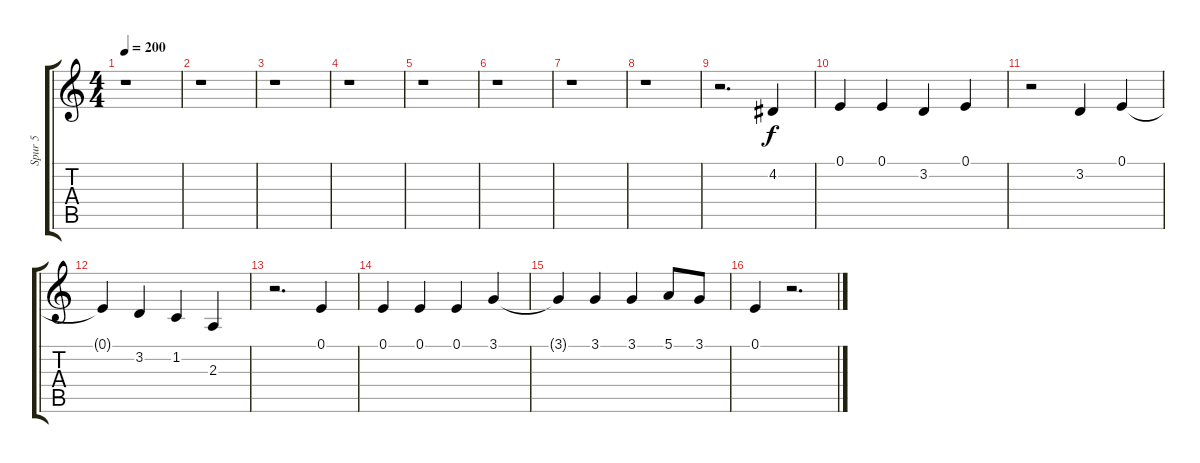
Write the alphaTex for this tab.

\track ("Spur 5" "Spur 5") {instrument pad3polysynth}
\staff {score tabs}
\tuning (E4 B3 G3 D3 A2 E2) {hide}
\ts (4 4)
\tempo 200
\clef g2
\ks c
r.1{dy f} |
r.1 |
r.1 |
r.1 |
r.1 |
r.1 |
r.1 |
r.1 |
r.2{d} 4.2.4 |
0.1.4 0.1.4 3.2.4 0.1.4 |
r.2 3.2.4 0.1.4 |
0.1{t}.4 3.2.4 1.2.4 2.3.4 |
r.2{d} 0.1.4 |
0.1.4 0.1.4 0.1.4 3.1.4 |
3.1{t}.4 3.1.4 3.1.4 5.1.8 3.1.8 |
0.1.4 r.2{d}
